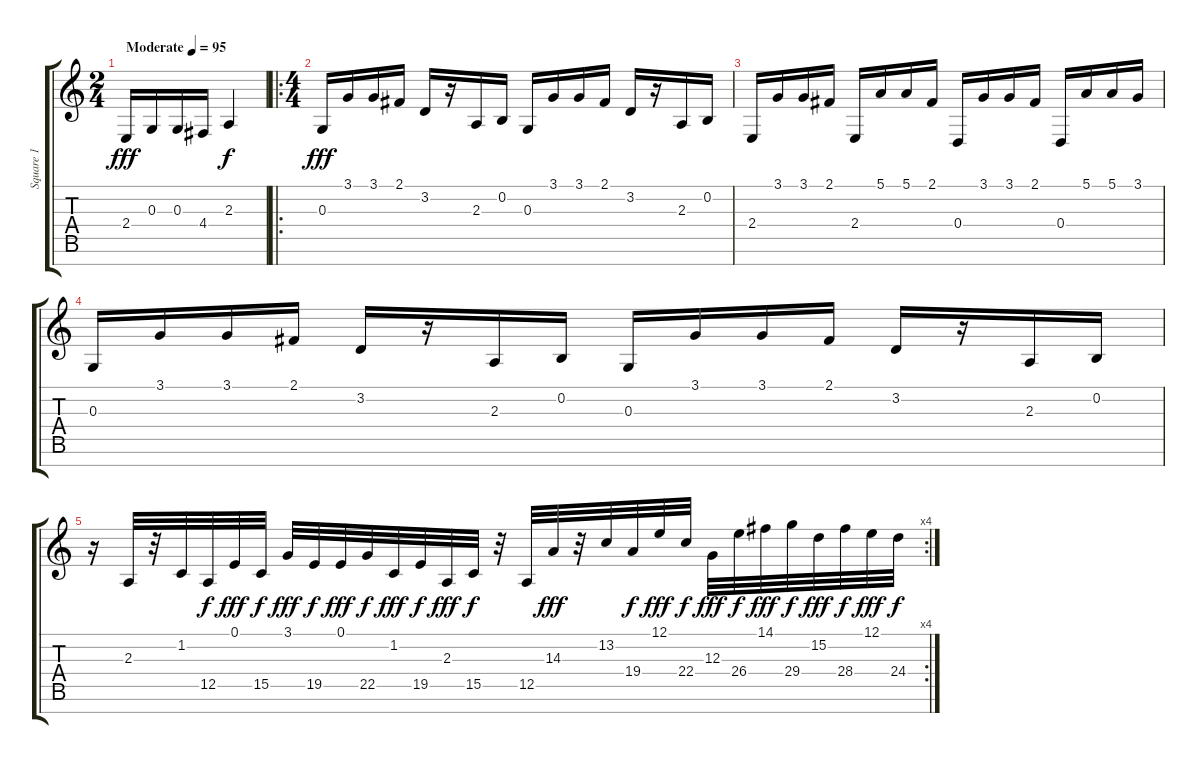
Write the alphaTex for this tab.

\track ("Square 1" "Square 1") {instrument lead1square}
\staff {score tabs}
\tuning (E4 B3 G3 D3 A2 E2 B1) {hide}
\ts (2 4)
\tempo (95 "Moderate")
\clef g2
\ks c
2.4.16{dy fff instrument lead1square} 0.3.16 0.3.16 4.4.16 2.3.4{dy f volume 16} |
\ro
\ts (4 4)
0.3.16{dy fff volume 10} 3.1.16 3.1.16 2.1.16 3.2.16 r.16 2.3.16 0.2.16 0.3.16 3.1.16 3.1.16 2.1.16 3.2.16 r.16 2.3.16 0.2.16 |
2.4.16 3.1.16 3.1.16 2.1.16 2.4.16 5.1.16 5.1.16 2.1.16 0.4.16 3.1.16 3.1.16 2.1.16 0.4.16 5.1.16 5.1.16 3.1.16 |
0.3.16 3.1.16 3.1.16 2.1.16 3.2.16 r.16 2.3.16 0.2.16 0.3.16 3.1.16 3.1.16 2.1.16 3.2.16 r.16 2.3.16 0.2.16 |
\rc 4
r.16 2.3.32 r.32 1.2.32 12.5.32{dy f} 0.1.32{dy fff} 15.5.32{dy f} 3.1.32{dy fff} 19.5.32{dy f} 0.1.32{dy fff} 22.5.32{dy f} 1.2.32{dy fff} 19.5.32{dy f} 2.3.32{dy fff} 15.5.32{dy f} r.32 12.5.32 14.3.32{dy fff} r.32 13.2.32 19.4.32{dy f} 12.1.32{dy fff} 22.4.32{dy f} 12.3.32{dy fff} 26.4.32{dy f} 14.1.32{dy fff} 29.4.32{dy f} 15.2.32{dy fff} 28.4.32{dy f} 12.1.32{dy fff} 24.4.32{dy f}
